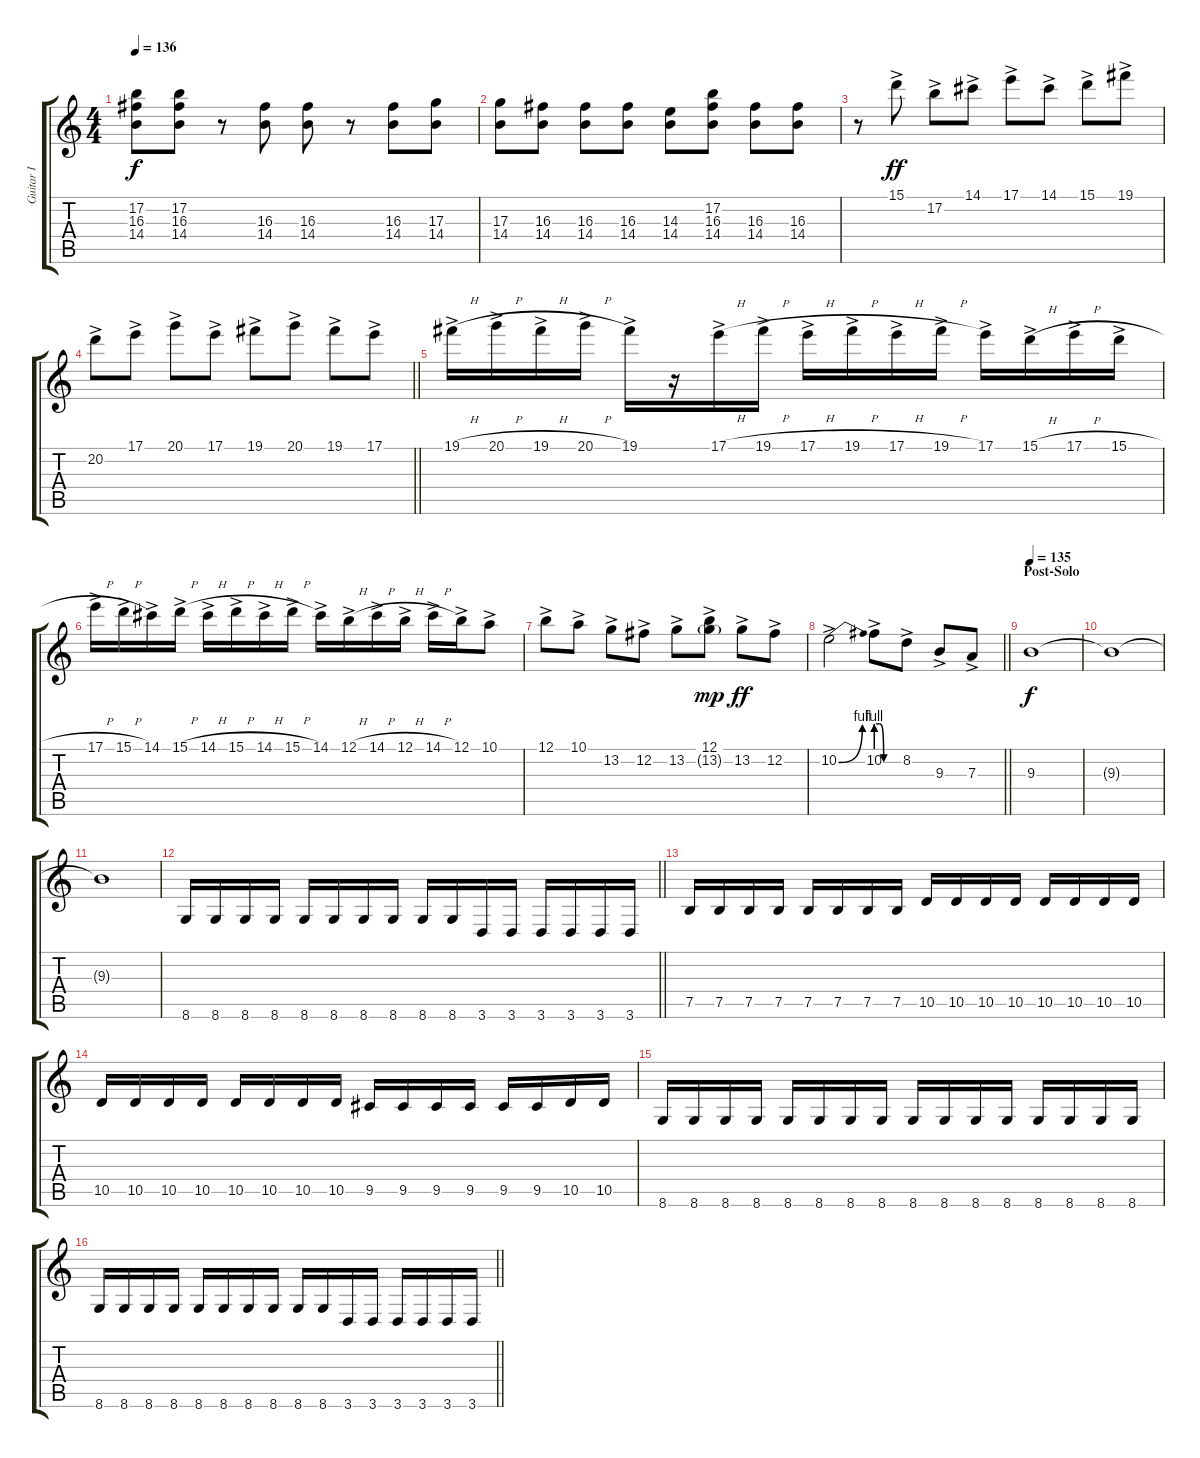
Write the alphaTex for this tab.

\track ("Guitar I" "Guitar I") {instrument distortionguitar}
\staff {score tabs}
\tuning (B3 Gb3 D3 A2 E2 B1) {hide}
\ts (4 4)
\section ("" "")
\tempo 136
\clef g2
\ks c
(17.2 16.3 14.4).8{dy f} (17.2 16.3 14.4).8 r.8 (16.3 14.4).8 (16.3 14.4).8 r.8 (16.3 14.4).8 (17.3 14.4).8 |
(17.3 14.4).8 (16.3 14.4).8 (16.3 14.4).8 (16.3 14.4).8 (14.3 14.4).8 (17.2 16.3 14.4).8 (16.3 14.4).8 (16.3 14.4).8 |
r.8 15.1{ac}.8{dy ff} 17.2{ac}.8 14.1{ac}.8 17.1{ac}.8 14.1{ac}.8 15.1{ac}.8 19.1{ac}.8 |
\barLineRight lightlight
20.2{ac}.8 17.1{ac}.8 20.1{ac}.8 17.1{ac}.8 19.1{ac}.8 20.1{ac}.8 19.1{ac}.8 17.1{ac}.8 |
\section ("" "")
19.1{h ac}.16 20.1{h ac}.16 19.1{h ac}.16 20.1{h ac}.16 19.1{ac}.16 r.16 17.1{h ac}.16 19.1{h ac}.16 17.1{h ac}.16 19.1{h ac}.16 17.1{h ac}.16 19.1{h ac}.16 17.1{ac}.16 15.1{h ac}.16 17.1{h ac}.16 15.1{h ac}.16 |
17.1{h ac}.16 15.1{h ac}.16 14.1{ac}.16 15.1{h ac}.16 14.1{h ac}.16 15.1{h ac}.16 14.1{h ac}.16 15.1{h ac}.16 14.1{ac}.16 12.1{h ac}.16 14.1{h ac}.16 12.1{h ac}.16 14.1{h ac}.16 12.1{ac}.16 10.1{ac}.8 |
12.1{ac}.8 10.1{ac}.8 13.2{ac}.8 12.2{ac}.8 13.2{ac}.8 (12.1{ac} 13.2{g}).8{dy mp} 13.2{ac}.8{dy ff} 12.2{ac}.8 |
\barLineRight lightlight
10.2{be (bend 0 0 60 4) ac}.2 10.2{be (custom 0 4 10 4 20 0 60 0) ac}.8 8.2{ac}.8 9.3{ac}.8 7.3{ac}.8 |
\section ("" "Post-Solo")
\tempo 135
9.3.1{dy f} |
9.3{t}.1{volume 5} |
9.3{t}.1 |
\barLineRight lightlight
8.6.16{volume 15} 8.6.16 8.6.16 8.6.16 8.6.16 8.6.16 8.6.16 8.6.16 8.6.16 8.6.16 3.6.16 3.6.16 3.6.16 3.6.16 3.6.16 3.6.16 |
\section ("" "")
7.5.16 7.5.16 7.5.16 7.5.16 7.5.16 7.5.16 7.5.16 7.5.16 10.5.16 10.5.16 10.5.16 10.5.16 10.5.16 10.5.16 10.5.16 10.5.16 |
10.5.16 10.5.16 10.5.16 10.5.16 10.5.16 10.5.16 10.5.16 10.5.16 9.5.16 9.5.16 9.5.16 9.5.16 9.5.16 9.5.16 10.5.16 10.5.16 |
8.6.16 8.6.16 8.6.16 8.6.16 8.6.16 8.6.16 8.6.16 8.6.16 8.6.16 8.6.16 8.6.16 8.6.16 8.6.16 8.6.16 8.6.16 8.6.16 |
\barLineRight lightlight
8.6.16 8.6.16 8.6.16 8.6.16 8.6.16 8.6.16 8.6.16 8.6.16 8.6.16 8.6.16 3.6.16 3.6.16 3.6.16 3.6.16 3.6.16 3.6.16
